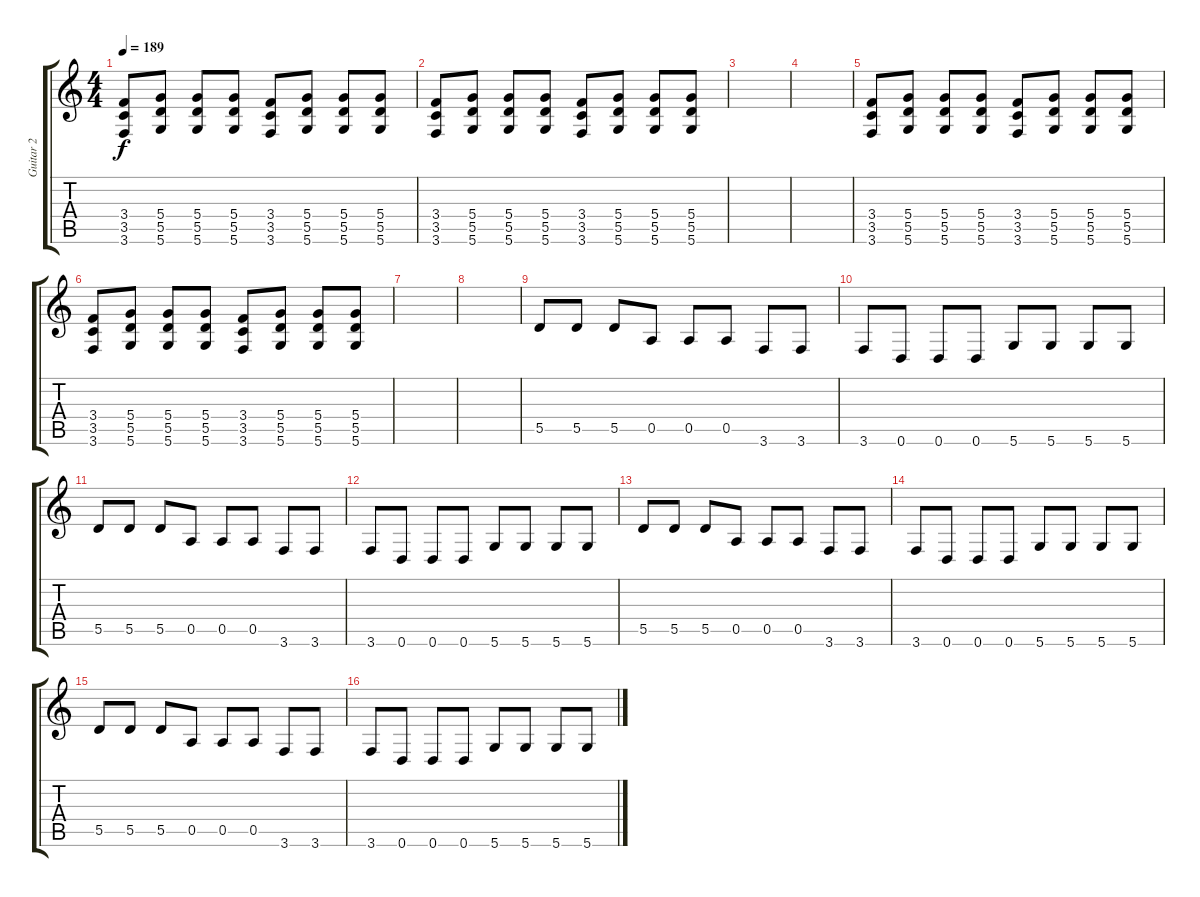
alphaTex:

\track ("Guitar 2" "Guitar 2") {instrument overdrivenguitar}
\staff {score tabs}
\tuning (E4 B3 G3 D3 A2 D2) {hide}
\ts (4 4)
\tempo 189
\clef g2
\ks c
(3.4 3.5 3.6).8{dy f} (5.4 5.5 5.6).8 (5.4 5.5 5.6).8 (5.4 5.5 5.6).8 (3.4 3.5 3.6).8 (5.4 5.5 5.6).8 (5.4 5.5 5.6).8 (5.4 5.5 5.6).8 |
(3.4 3.5 3.6).8 (5.4 5.5 5.6).8 (5.4 5.5 5.6).8 (5.4 5.5 5.6).8 (3.4 3.5 3.6).8 (5.4 5.5 5.6).8 (5.4 5.5 5.6).8 (5.4 5.5 5.6).8 |
|
|
(3.4 3.5 3.6).8 (5.4 5.5 5.6).8 (5.4 5.5 5.6).8 (5.4 5.5 5.6).8 (3.4 3.5 3.6).8 (5.4 5.5 5.6).8 (5.4 5.5 5.6).8 (5.4 5.5 5.6).8 |
(3.4 3.5 3.6).8 (5.4 5.5 5.6).8 (5.4 5.5 5.6).8 (5.4 5.5 5.6).8 (3.4 3.5 3.6).8 (5.4 5.5 5.6).8 (5.4 5.5 5.6).8 (5.4 5.5 5.6).8 |
|
|
5.5.8 5.5.8 5.5.8 0.5.8 0.5.8 0.5.8 3.6.8 3.6.8 |
3.6.8 0.6.8 0.6.8 0.6.8 5.6.8 5.6.8 5.6.8 5.6.8 |
5.5.8 5.5.8 5.5.8 0.5.8 0.5.8 0.5.8 3.6.8 3.6.8 |
3.6.8 0.6.8 0.6.8 0.6.8 5.6.8 5.6.8 5.6.8 5.6.8 |
5.5.8 5.5.8 5.5.8 0.5.8 0.5.8 0.5.8 3.6.8 3.6.8 |
3.6.8 0.6.8 0.6.8 0.6.8 5.6.8 5.6.8 5.6.8 5.6.8 |
5.5.8 5.5.8 5.5.8 0.5.8 0.5.8 0.5.8 3.6.8 3.6.8 |
3.6.8 0.6.8 0.6.8 0.6.8 5.6.8 5.6.8 5.6.8 5.6.8
